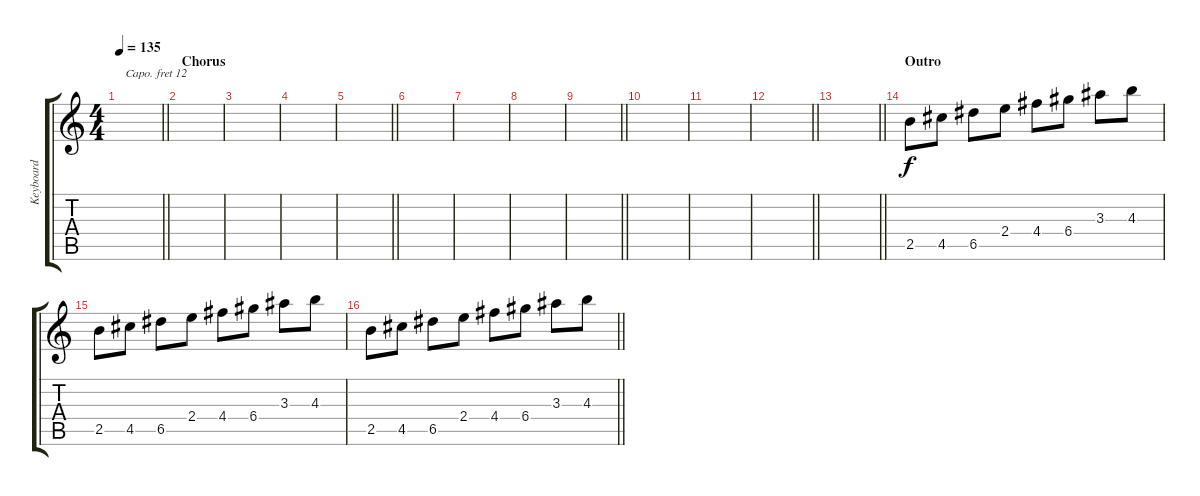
\track ("Keyboard" "Keyboard") {instrument marimba}
\staff {score tabs}
\capo 12
\tuning (E5 B4 G4 D4 A3 E3) {hide}
\ts (4 4)
\tempo 135
\clef g2
\barLineRight lightlight
\ks c
|
\section ("" "Chorus")
|
|
|
\barLineRight lightlight
|
|
|
|
\barLineRight lightlight
|
|
|
\barLineRight lightlight
|
\barLineRight lightlight
|
\section ("" "Outro")
2.5.8 4.5.8 6.5.8 2.4.8 4.4.8 6.4.8 3.3.8 4.3.8 |
2.5.8 4.5.8 6.5.8 2.4.8 4.4.8 6.4.8 3.3.8 4.3.8 |
\barLineRight lightlight
2.5.8 4.5.8 6.5.8 2.4.8 4.4.8 6.4.8 3.3.8 4.3.8
